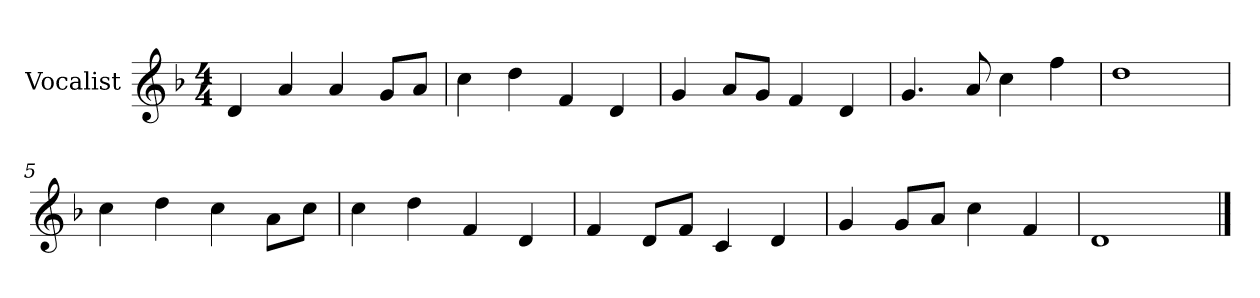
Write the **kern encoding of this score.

**kern
*part1
*staff1
*I"Vocalist
*k[b-]
*F:
*M4/4
=
4d
4a
4a
8gL
8aJ
=1
4cc
4dd
4f
4d
=2
4g
8aL
8gJ
4f
4d
=3
4.g
8a
4cc
4ff
=4
1dd
=5
4cc
4dd
4cc
8aL
8ccJ
=6
4cc
4dd
4f
4d
=7
4f
8dL
8fJ
4c
4d
=8
4g
8gL
8aJ
4cc
4f
=9
1d
==
*-
